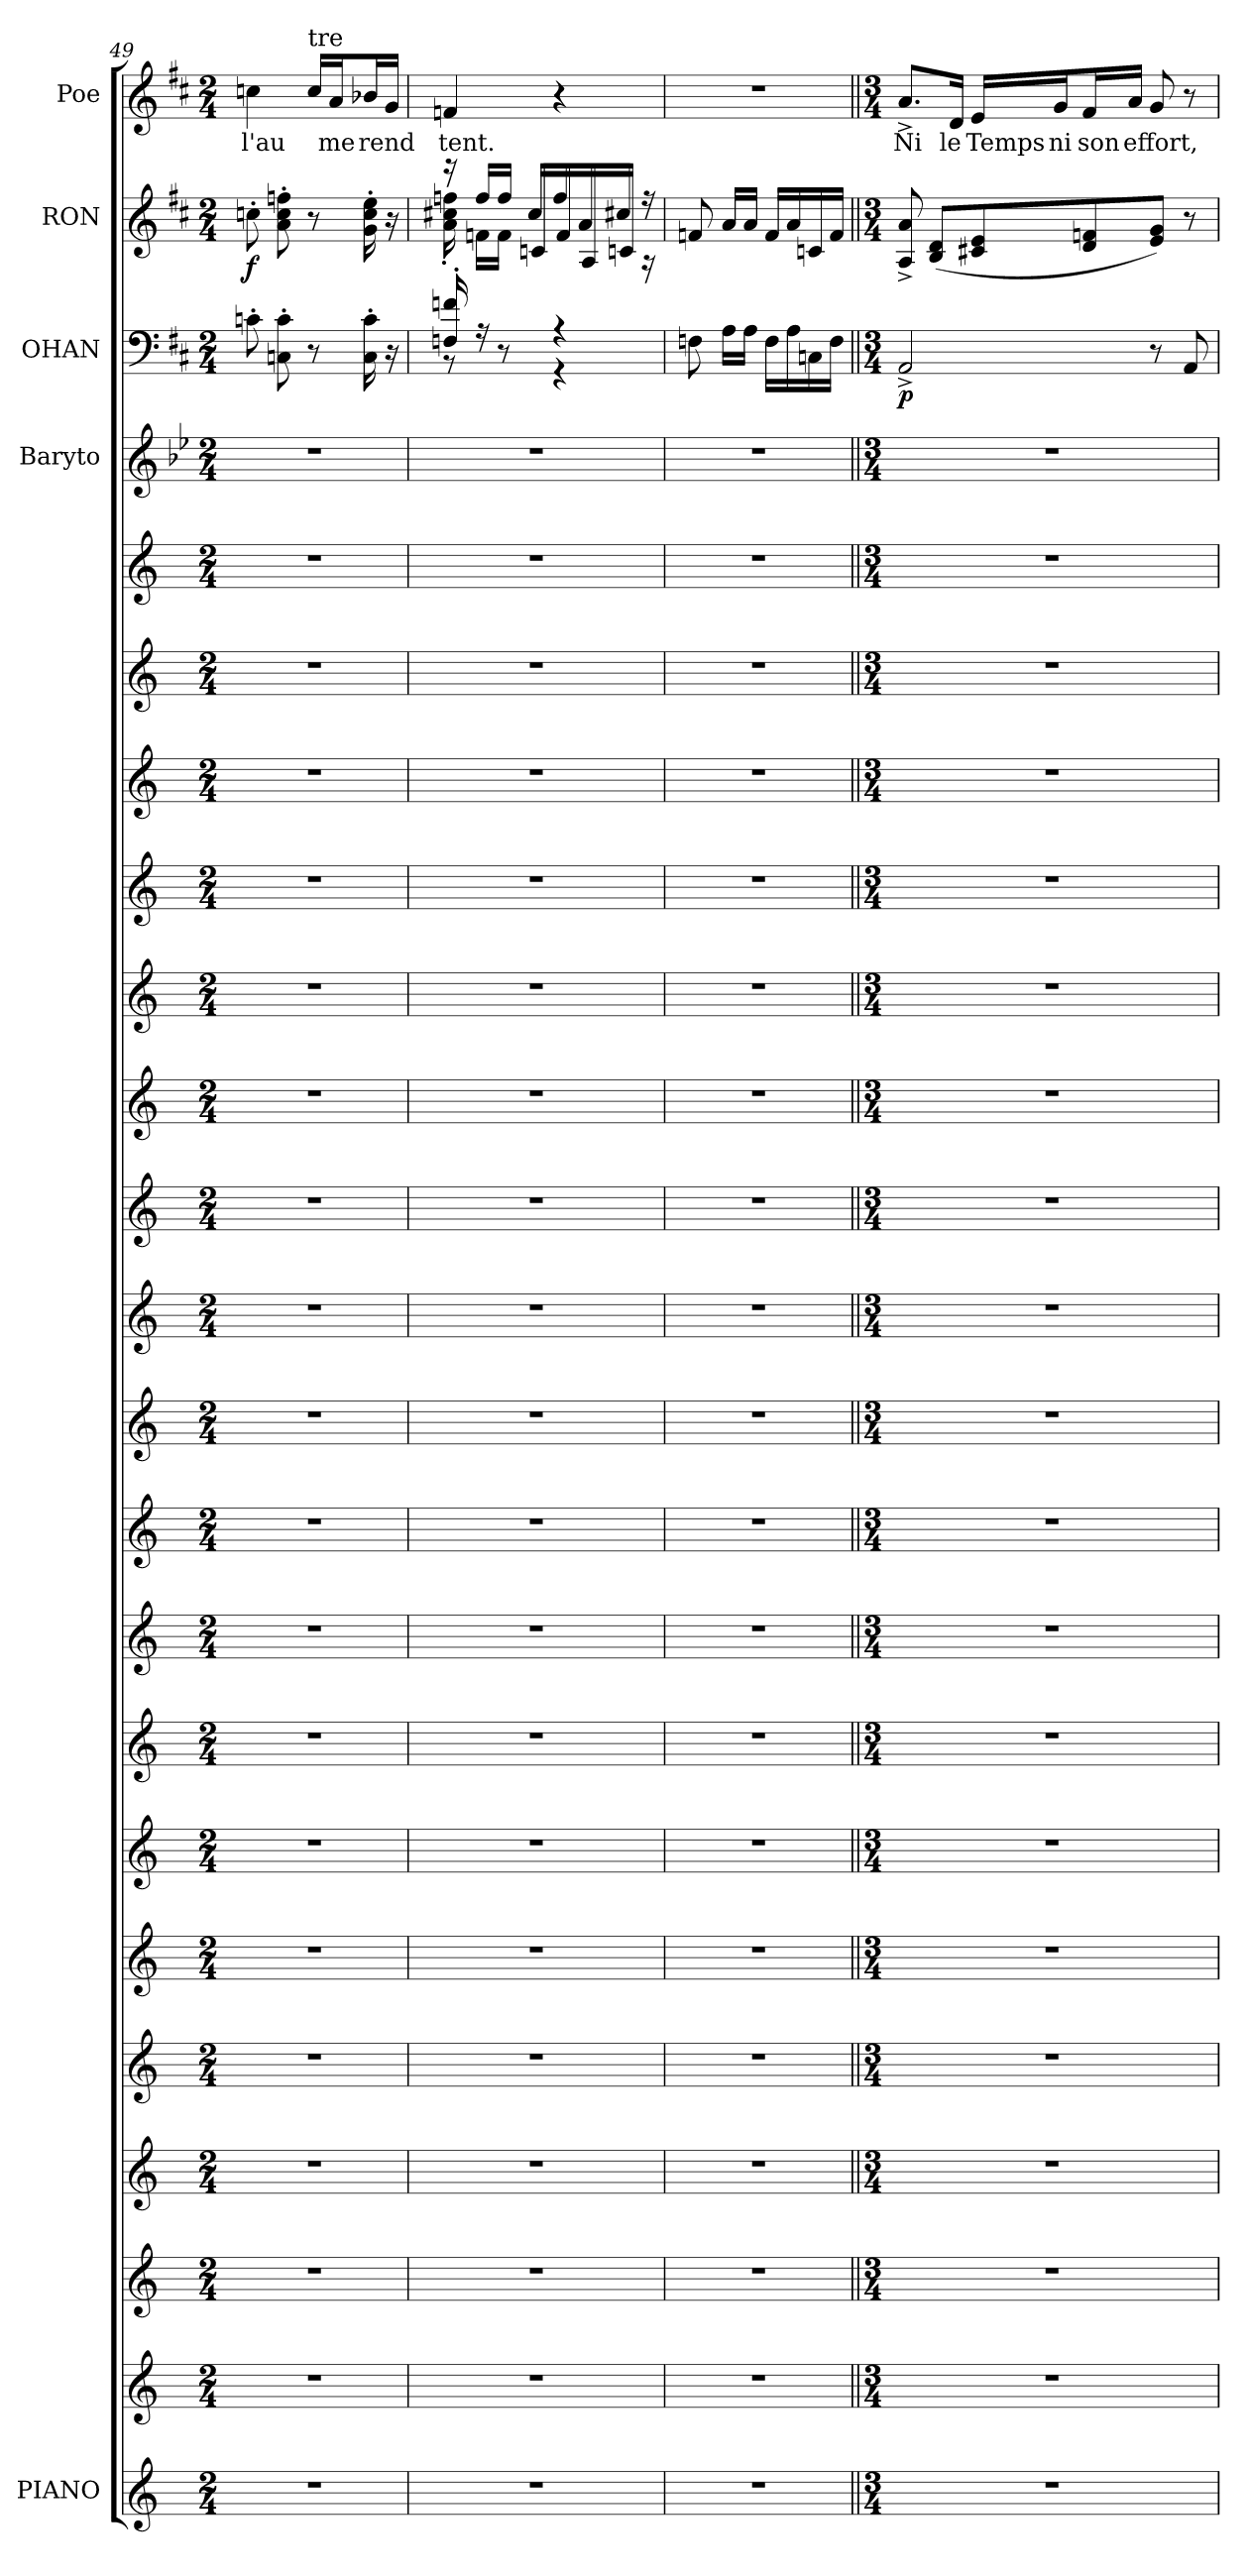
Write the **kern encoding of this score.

**kern	**kern	**kern	**kern	**kern	**kern	**kern	**kern	**kern	**kern	**kern	**kern	**kern	**kern	**kern	**kern	**kern	**kern	**kern	**kern	**kern	**dynam	**kern	**dynam	**kern	**text
*part23	*part22	*part21	*part20	*part19	*part18	*part17	*part16	*part15	*part14	*part13	*part12	*part11	*part10	*part9	*part8	*part7	*part6	*part5	*part4	*part3	*part3	*part2	*part2	*part1	*part1
*staff23	*staff22	*staff21	*staff20	*staff19	*staff18	*staff17	*staff16	*staff15	*staff14	*staff13	*staff12	*staff11	*staff10	*staff9	*staff8	*staff7	*staff6	*staff5	*staff4	*staff3	*staff3	*staff2	*staff2	*staff1	*staff1
*I"PIANO	*	*	*	*	*	*	*	*	*	*	*	*	*	*	*	*	*	*	*I"Baryto	*I"OHAN	*	*I"RON	*	*I"Poe	*
*I'Pno	*	*	*	*	*	*	*	*	*	*	*	*	*	*	*	*	*	*	*I'Bar.	*I'OHA.	*	*I'RON	*	*I'Poe	*
*clefG2	*clefG2	*clefG2	*clefG2	*clefG2	*clefG2	*clefG2	*clefG2	*clefG2	*clefG2	*clefG2	*clefG2	*clefG2	*clefG2	*clefG2	*clefG2	*clefG2	*clefG2	*clefG2	*clefG2	*clefF4	*	*clefG2	*	*clefG2	*
*	*	*	*	*	*	*	*	*	*	*	*	*	*	*	*	*	*	*	*ITrd8c14	*	*	*	*	*	*
*k[]	*k[]	*k[]	*k[]	*k[]	*k[]	*k[]	*k[]	*k[]	*k[]	*k[]	*k[]	*k[]	*k[]	*k[]	*k[]	*k[]	*k[]	*k[]	*k[b-e-]	*k[f#c#]	*	*k[f#c#]	*	*k[f#c#]	*
*C:	*C:	*C:	*C:	*C:	*C:	*C:	*C:	*C:	*C:	*C:	*C:	*C:	*C:	*C:	*C:	*C:	*C:	*C:	*B-:	*D:	*	*D:	*	*D:	*
*M2/4	*M2/4	*M2/4	*M2/4	*M2/4	*M2/4	*M2/4	*M2/4	*M2/4	*M2/4	*M2/4	*M2/4	*M2/4	*M2/4	*M2/4	*M2/4	*M2/4	*M2/4	*M2/4	*M2/4	*M2/4	*	*M2/4	*	*M2/4	*
=49	=49	=49	=49	=49	=49	=49	=49	=49	=49	=49	=49	=49	=49	=49	=49	=49	=49	=49	=49	=49	=49	=49	=49	=49	=49
2r	2r	2r	2r	2r	2r	2r	2r	2r	2r	2r	2r	2r	2r	2r	2r	2r	2r	2r	2r	8cn'\	.	8ccn'\	f	4ccn\	l'au
.	.	.	.	.	.	.	.	.	.	.	.	.	.	.	.	.	.	.	.	8Cn'\ 8c'\	.	8a'\ 8cc'\ 8ffn'\	.	.	.
!	!	!	!	!	!	!	!	!	!	!	!	!	!	!	!	!	!	!	!	!	!	!	!	!LO:TX:t=tre	!
.	.	.	.	.	.	.	.	.	.	.	.	.	.	.	.	.	.	.	.	8r	.	8r	.	16cc/LL	.
.	.	.	.	.	.	.	.	.	.	.	.	.	.	.	.	.	.	.	.	.	.	.	.	16a/J	me
.	.	.	.	.	.	.	.	.	.	.	.	.	.	.	.	.	.	.	.	16C'\ 16c'\	.	16g'\ 16cc'\ 16ee'\	.	16b-X/L	rend
.	.	.	.	.	.	.	.	.	.	.	.	.	.	.	.	.	.	.	.	16r	.	16r	.	16g/JJ	.
=50	=50	=50	=50	=50	=50	=50	=50	=50	=50	=50	=50	=50	=50	=50	=50	=50	=50	=50	=50	=50	=50	=50	=50	=50	=50
*	*	*	*	*	*	*	*	*	*	*	*	*	*	*	*	*	*	*	*	*^	*	*^	*	*	*
2r	2r	2r	2r	2r	2r	2r	2r	2r	2r	2r	2r	2r	2r	2r	2r	2r	2r	2r	2r	16Fn'/ 16fn'/	8r	.	16r	16a'\ 16cc#X'\ 16ffn'\	.	4fn/	tent.
.	.	.	.	.	.	.	.	.	.	.	.	.	.	.	.	.	.	.	.	16r	.	.	16ff/LL	16fn\LL	.	.	.
.	.	.	.	.	.	.	.	.	.	.	.	.	.	.	.	.	.	.	.	8r	8ryy	.	16ff/JJ	16f\JJ	.	.	.
.	.	.	.	.	.	.	.	.	.	.	.	.	.	.	.	.	.	.	.	.	.	.	16cc#/LL	16cn\LL	.	.	.
.	.	.	.	.	.	.	.	.	.	.	.	.	.	.	.	.	.	.	.	4r	4r	.	16ff/	16f\	.	4r	.
.	.	.	.	.	.	.	.	.	.	.	.	.	.	.	.	.	.	.	.	.	.	.	16a/	16A/	.	.	.
.	.	.	.	.	.	.	.	.	.	.	.	.	.	.	.	.	.	.	.	.	.	.	16cc#X/JJ	16cn/JJ	.	.	.
.	.	.	.	.	.	.	.	.	.	.	.	.	.	.	.	.	.	.	.	.	.	.	16r	16r	.	.	.
*	*	*	*	*	*	*	*	*	*	*	*	*	*	*	*	*	*	*	*	*v	*v	*	*	*	*	*	*
*	*	*	*	*	*	*	*	*	*	*	*	*	*	*	*	*	*	*	*	*	*	*v	*v	*	*	*
=51	=51	=51	=51	=51	=51	=51	=51	=51	=51	=51	=51	=51	=51	=51	=51	=51	=51	=51	=51	=51	=51	=51	=51	=51	=51
2r	2r	2r	2r	2r	2r	2r	2r	2r	2r	2r	2r	2r	2r	2r	2r	2r	2r	2r	2r	8Fn\	.	8fn/	.	2r	.
.	.	.	.	.	.	.	.	.	.	.	.	.	.	.	.	.	.	.	.	16A\LL	.	16a/LL	.	.	.
.	.	.	.	.	.	.	.	.	.	.	.	.	.	.	.	.	.	.	.	16A\JJ	.	16a/JJ	.	.	.
.	.	.	.	.	.	.	.	.	.	.	.	.	.	.	.	.	.	.	.	16F\LL	.	16f/LL	.	.	.
.	.	.	.	.	.	.	.	.	.	.	.	.	.	.	.	.	.	.	.	16A\	.	16a/	.	.	.
.	.	.	.	.	.	.	.	.	.	.	.	.	.	.	.	.	.	.	.	16Cn\	.	16cn/	.	.	.
.	.	.	.	.	.	.	.	.	.	.	.	.	.	.	.	.	.	.	.	16F\JJ	.	16f/JJ	.	.	.
!!LO:LB:g=z
=52||	=52||	=52||	=52||	=52||	=52||	=52||	=52||	=52||	=52||	=52||	=52||	=52||	=52||	=52||	=52||	=52||	=52||	=52||	=52||	=52||	=52||	=52||	=52||	=52||	=52||
*M3/4	*M3/4	*M3/4	*M3/4	*M3/4	*M3/4	*M3/4	*M3/4	*M3/4	*M3/4	*M3/4	*M3/4	*M3/4	*M3/4	*M3/4	*M3/4	*M3/4	*M3/4	*M3/4	*M3/4	*M3/4	*	*M3/4	*	*M3/4	*
2.r	2.r	2.r	2.r	2.r	2.r	2.r	2.r	2.r	2.r	2.r	2.r	2.r	2.r	2.r	2.r	2.r	2.r	2.r	2.r	2AA^/	p	8A^/ 8a^/	.	8.a^/L	Ni
.	.	.	.	.	.	.	.	.	.	.	.	.	.	.	.	.	.	.	.	.	.	(8B/ 8d/L	.	.	.
.	.	.	.	.	.	.	.	.	.	.	.	.	.	.	.	.	.	.	.	.	.	.	.	16d/Jk	le
.	.	.	.	.	.	.	.	.	.	.	.	.	.	.	.	.	.	.	.	.	.	8c#X/ 8e/	.	16e/LL	Temps
.	.	.	.	.	.	.	.	.	.	.	.	.	.	.	.	.	.	.	.	.	.	.	.	16g/J	ni
.	.	.	.	.	.	.	.	.	.	.	.	.	.	.	.	.	.	.	.	.	.	8d/ 8fn/	.	16f#/L	son
.	.	.	.	.	.	.	.	.	.	.	.	.	.	.	.	.	.	.	.	.	.	.	.	16a/JJ	effort,
.	.	.	.	.	.	.	.	.	.	.	.	.	.	.	.	.	.	.	.	8r	.	8e/ 8g/J)	.	8g/	.
.	.	.	.	.	.	.	.	.	.	.	.	.	.	.	.	.	.	.	.	8AA/	.	8r	.	8r	.
=	=	=	=	=	=	=	=	=	=	=	=	=	=	=	=	=	=	=	=	=	=	=	=	=	=
*-	*-	*-	*-	*-	*-	*-	*-	*-	*-	*-	*-	*-	*-	*-	*-	*-	*-	*-	*-	*-	*-	*-	*-	*-	*-
